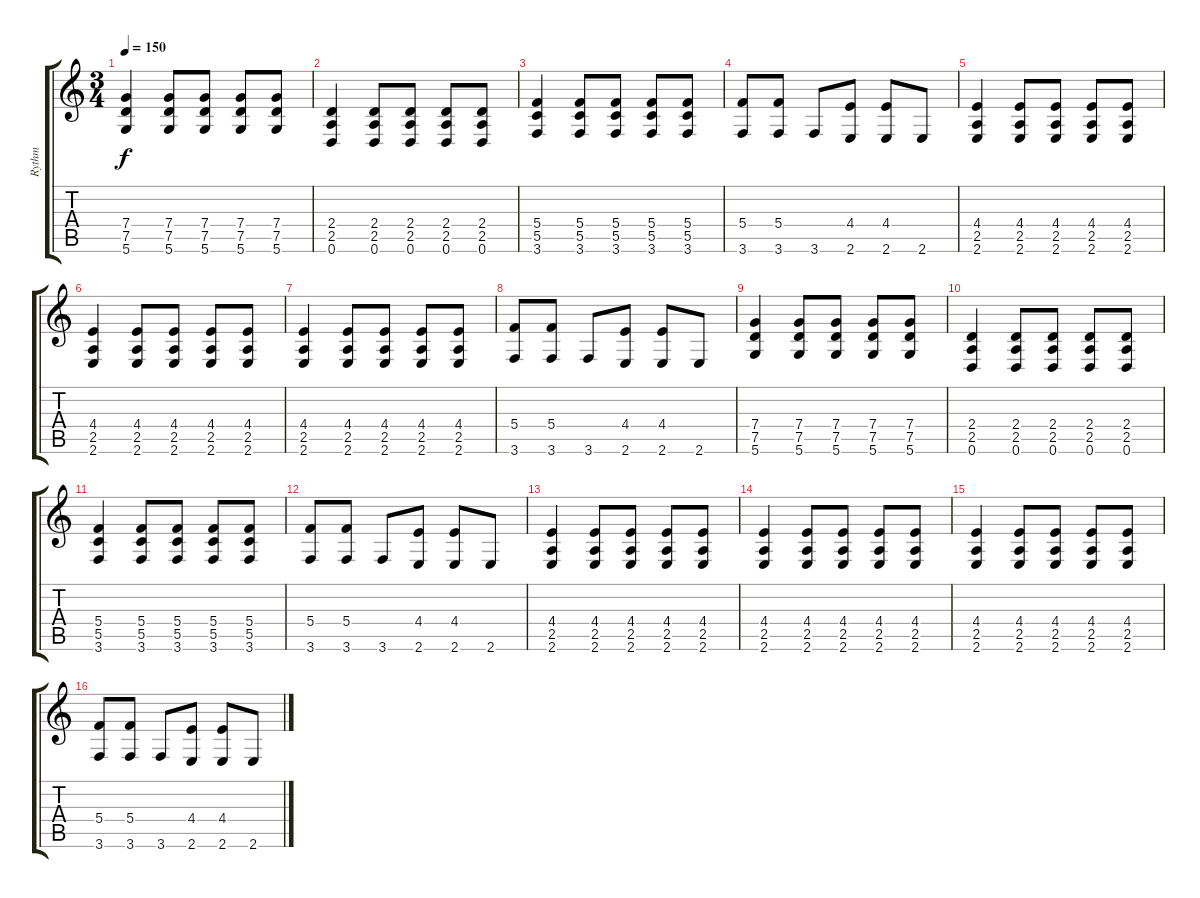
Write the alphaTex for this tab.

\track ("Rythm" "Rythm") {instrument distortionguitar}
\staff {score tabs}
\tuning (D4 A3 F3 C3 G2 D2) {hide}
\ts (3 4)
\tempo 150
\clef g2
\ks c
(7.4 7.5 5.6).4{dy f} (7.4 7.5 5.6).8 (7.4 7.5 5.6).8 (7.4 7.5 5.6).8 (7.4 7.5 5.6).8 |
(2.4 2.5 0.6).4 (2.4 2.5 0.6).8 (2.4 2.5 0.6).8 (2.4 2.5 0.6).8 (2.4 2.5 0.6).8 |
(5.4 5.5 3.6).4 (5.4 5.5 3.6).8 (5.4 5.5 3.6).8 (5.4 5.5 3.6).8 (5.4 5.5 3.6).8 |
(5.4 3.6).8 (5.4 3.6).8 3.6.8 (4.4 2.6).8 (4.4 2.6).8 2.6.8 |
(4.4 2.5 2.6).4 (4.4 2.5 2.6).8 (4.4 2.5 2.6).8 (4.4 2.5 2.6).8 (4.4 2.5 2.6).8 |
(4.4 2.5 2.6).4 (4.4 2.5 2.6).8 (4.4 2.5 2.6).8 (4.4 2.5 2.6).8 (4.4 2.5 2.6).8 |
(4.4 2.5 2.6).4 (4.4 2.5 2.6).8 (4.4 2.5 2.6).8 (4.4 2.5 2.6).8 (4.4 2.5 2.6).8 |
(5.4 3.6).8 (5.4 3.6).8 3.6.8 (4.4 2.6).8 (4.4 2.6).8 2.6.8 |
(7.4 7.5 5.6).4 (7.4 7.5 5.6).8 (7.4 7.5 5.6).8 (7.4 7.5 5.6).8 (7.4 7.5 5.6).8 |
(2.4 2.5 0.6).4 (2.4 2.5 0.6).8 (2.4 2.5 0.6).8 (2.4 2.5 0.6).8 (2.4 2.5 0.6).8 |
(5.4 5.5 3.6).4 (5.4 5.5 3.6).8 (5.4 5.5 3.6).8 (5.4 5.5 3.6).8 (5.4 5.5 3.6).8 |
(5.4 3.6).8 (5.4 3.6).8 3.6.8 (4.4 2.6).8 (4.4 2.6).8 2.6.8 |
(4.4 2.5 2.6).4 (4.4 2.5 2.6).8 (4.4 2.5 2.6).8 (4.4 2.5 2.6).8 (4.4 2.5 2.6).8 |
(4.4 2.5 2.6).4 (4.4 2.5 2.6).8 (4.4 2.5 2.6).8 (4.4 2.5 2.6).8 (4.4 2.5 2.6).8 |
(4.4 2.5 2.6).4 (4.4 2.5 2.6).8 (4.4 2.5 2.6).8 (4.4 2.5 2.6).8 (4.4 2.5 2.6).8 |
(5.4 3.6).8 (5.4 3.6).8 3.6.8 (4.4 2.6).8 (4.4 2.6).8 2.6.8
